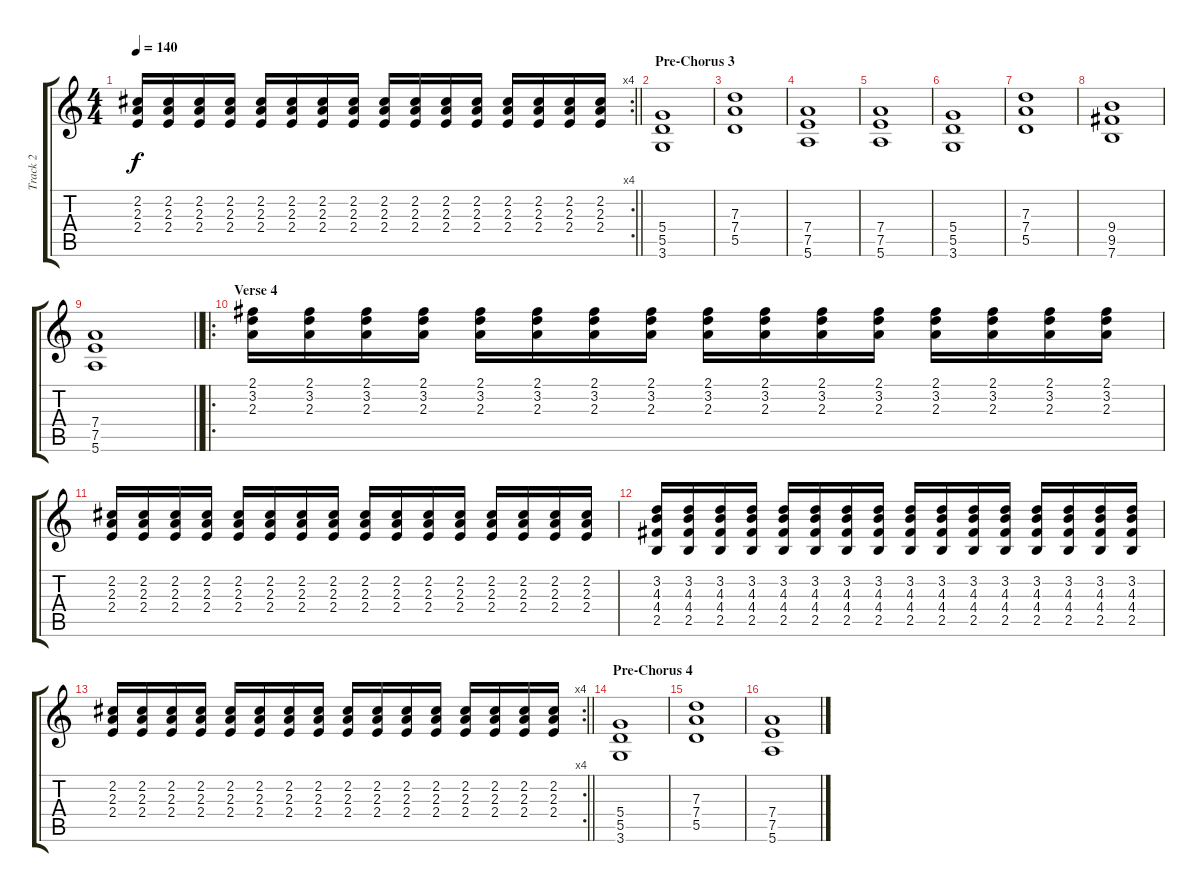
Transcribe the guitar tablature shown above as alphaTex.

\track ("Track 2" "Track 2") {instrument distortionguitar}
\staff {score tabs}
\tuning (E4 B3 G3 D3 A2 E2) {hide}
\rc 4
\ts (4 4)
\tempo 140
\clef g2
\barLineRight lightlight
\ks c
(2.2 2.3 2.4).16{dy f} (2.2 2.3 2.4).16 (2.2 2.3 2.4).16 (2.2 2.3 2.4).16 (2.2 2.3 2.4).16 (2.2 2.3 2.4).16 (2.2 2.3 2.4).16 (2.2 2.3 2.4).16 (2.2 2.3 2.4).16 (2.2 2.3 2.4).16 (2.2 2.3 2.4).16 (2.2 2.3 2.4).16 (2.2 2.3 2.4).16 (2.2 2.3 2.4).16 (2.2 2.3 2.4).16 (2.2 2.3 2.4).16 |
\section ("" "Pre-Chorus 3")
(5.4 5.5 3.6).1{volume 13 instrument distortionguitar} |
(7.3 7.4 5.5).1 |
(7.4 7.5 5.6).1 |
(7.4 7.5 5.6).1 |
(5.4 5.5 3.6).1 |
(7.3 7.4 5.5).1 |
(9.4 9.5 7.6).1 |
\barLineRight lightlight
(7.4 7.5 5.6).1 |
\ro
\section ("" "Verse 4")
(2.1 3.2 2.3).16{volume 8 instrument electricguitarclean} (2.1 3.2 2.3).16 (2.1 3.2 2.3).16 (2.1 3.2 2.3).16 (2.1 3.2 2.3).16 (2.1 3.2 2.3).16 (2.1 3.2 2.3).16 (2.1 3.2 2.3).16 (2.1 3.2 2.3).16 (2.1 3.2 2.3).16 (2.1 3.2 2.3).16 (2.1 3.2 2.3).16 (2.1 3.2 2.3).16 (2.1 3.2 2.3).16 (2.1 3.2 2.3).16 (2.1 3.2 2.3).16 |
(2.2 2.3 2.4).16 (2.2 2.3 2.4).16 (2.2 2.3 2.4).16 (2.2 2.3 2.4).16 (2.2 2.3 2.4).16 (2.2 2.3 2.4).16 (2.2 2.3 2.4).16 (2.2 2.3 2.4).16 (2.2 2.3 2.4).16 (2.2 2.3 2.4).16 (2.2 2.3 2.4).16 (2.2 2.3 2.4).16 (2.2 2.3 2.4).16 (2.2 2.3 2.4).16 (2.2 2.3 2.4).16 (2.2 2.3 2.4).16 |
(3.2 4.3 4.4 2.5).16 (3.2 4.3 4.4 2.5).16 (3.2 4.3 4.4 2.5).16 (3.2 4.3 4.4 2.5).16 (3.2 4.3 4.4 2.5).16 (3.2 4.3 4.4 2.5).16 (3.2 4.3 4.4 2.5).16 (3.2 4.3 4.4 2.5).16 (3.2 4.3 4.4 2.5).16 (3.2 4.3 4.4 2.5).16 (3.2 4.3 4.4 2.5).16 (3.2 4.3 4.4 2.5).16 (3.2 4.3 4.4 2.5).16 (3.2 4.3 4.4 2.5).16 (3.2 4.3 4.4 2.5).16 (3.2 4.3 4.4 2.5).16 |
\rc 4
\barLineRight lightlight
(2.2 2.3 2.4).16 (2.2 2.3 2.4).16 (2.2 2.3 2.4).16 (2.2 2.3 2.4).16 (2.2 2.3 2.4).16 (2.2 2.3 2.4).16 (2.2 2.3 2.4).16 (2.2 2.3 2.4).16 (2.2 2.3 2.4).16 (2.2 2.3 2.4).16 (2.2 2.3 2.4).16 (2.2 2.3 2.4).16 (2.2 2.3 2.4).16 (2.2 2.3 2.4).16 (2.2 2.3 2.4).16 (2.2 2.3 2.4).16 |
\section ("" "Pre-Chorus 4")
(5.4 5.5 3.6).1{volume 13 instrument distortionguitar} |
(7.3 7.4 5.5).1 |
(7.4 7.5 5.6).1
